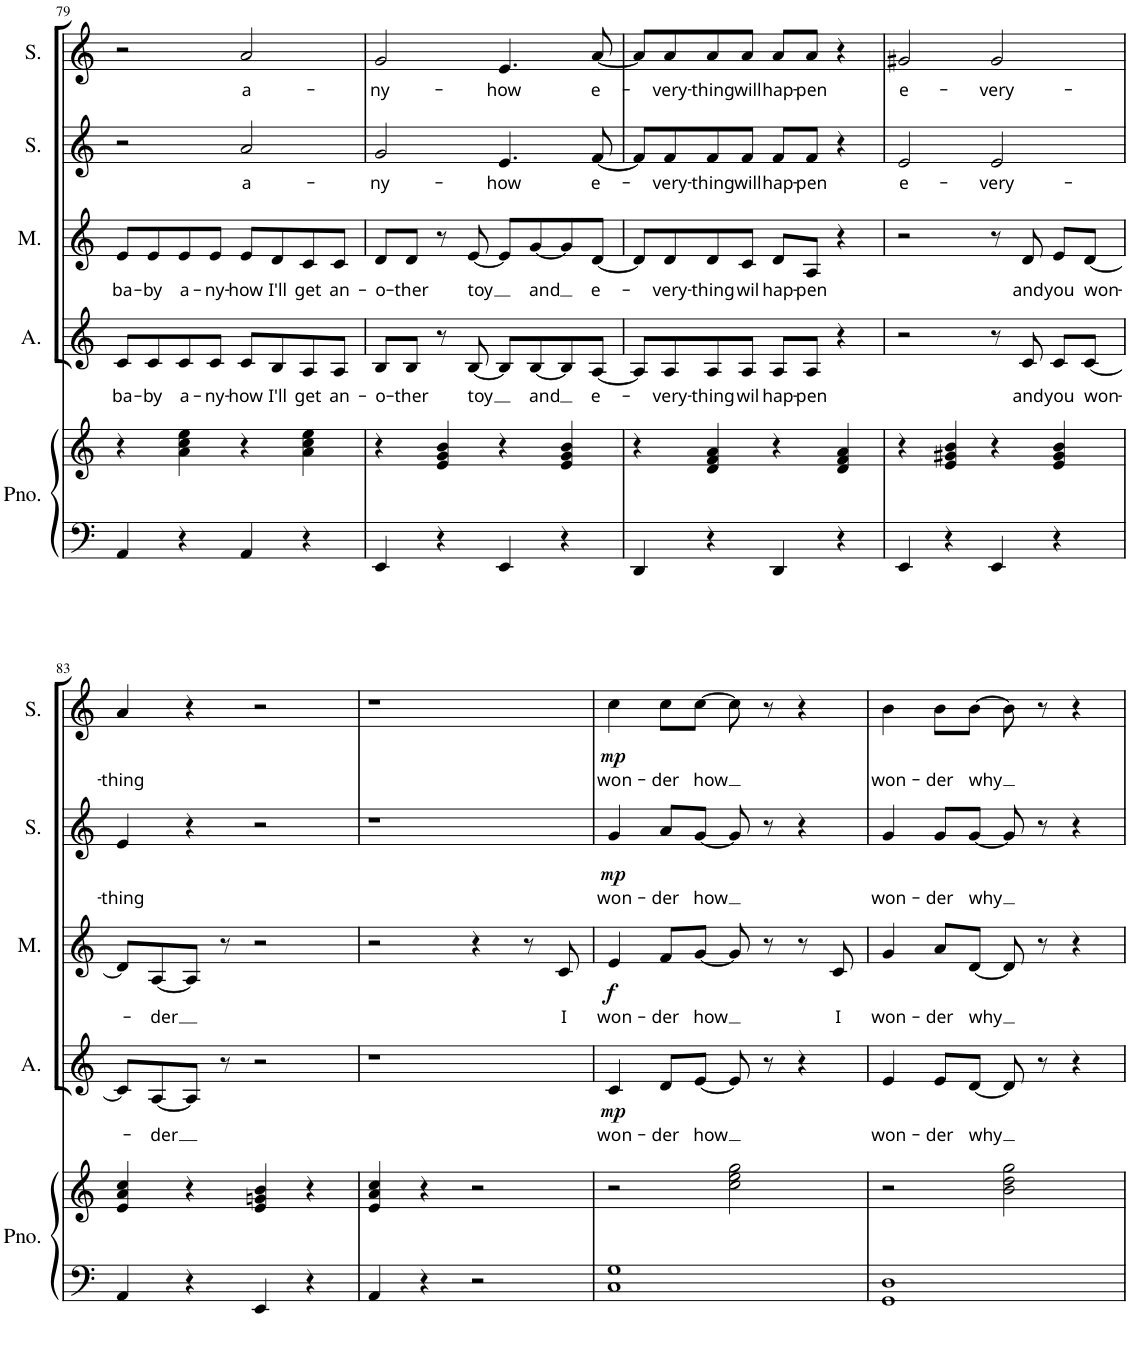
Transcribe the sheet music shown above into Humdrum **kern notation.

**kern	**kern	**kern	**text	**dynam	**kern	**text	**dynam	**kern	**text	**dynam	**kern	**text	**dynam
*part5	*part5	*part4	*part4	*part4	*part3	*part3	*part3	*part2	*part2	*part2	*part1	*part1	*part1
*staff6	*staff5	*staff4	*staff4	*staff4	*staff3	*staff3	*staff3	*staff2	*staff2	*staff2	*staff1	*staff1	*staff1
*I"Piano	*	*I"Alto	*	*	*I"Mezzo	*	*	*I"Soprano	*	*	*I"Soprano	*	*
*I'Pno.	*	*I'A.	*	*	*I'M.	*	*	*I'S.	*	*	*I'S.	*	*
!!LO:PB:g=z
*clefF4	*clefG2	*clefG2	*	*	*clefG2	*	*	*clefG2	*	*	*clefG2	*	*
*k[]	*k[]	*k[]	*	*	*k[]	*	*	*k[]	*	*	*k[]	*	*
*M4/4	*M4/4	*M4/4	*	*	*M4/4	*	*	*M4/4	*	*	*M4/4	*	*
=79	=79	=79	=79	=79	=79	=79	=79	=79	=79	=79	=79	=79	=79
!	!	!	!LO:LY:b	!	!	!LO:LY:b	!	!	!	!	!	!	!
4AA/	4r	8c/L	ba-	.	8e/L	ba-	.	2r	.	.	2r	.	.
!	!	!	!LO:LY:b	!	!	!LO:LY:b	!	!	!	!	!	!	!
.	.	8c/	-by	.	8e/	-by	.	.	.	.	.	.	.
!	!	!	!LO:LY:b	!	!	!LO:LY:b	!	!	!	!	!	!	!
4r	4a\ 4cc\ 4ee\	8c/	a-	.	8e/	a-	.	.	.	.	.	.	.
!	!	!	!LO:LY:b	!	!	!LO:LY:b	!	!	!	!	!	!	!
.	.	8c/J	-ny-	.	8e/J	-ny-	.	.	.	.	.	.	.
!	!	!	!LO:LY:b	!	!	!LO:LY:b	!	!	!LO:LY:b	!	!	!LO:LY:b	!
4AA/	4r	8c/L	-how	.	8e/L	-how	.	2a/	a-	.	2a/	a-	.
!	!	!	!LO:LY:b	!	!	!LO:LY:b	!	!	!	!	!	!	!
.	.	8B/	I'll	.	8d/	I'll	.	.	.	.	.	.	.
!	!	!	!LO:LY:b	!	!	!LO:LY:b	!	!	!	!	!	!	!
4r	4a\ 4cc\ 4ee\	8A/	get	.	8c/	get	.	.	.	.	.	.	.
!	!	!	!LO:LY:b	!	!	!LO:LY:b	!	!	!	!	!	!	!
.	.	8A/J	an-	.	8c/J	an-	.	.	.	.	.	.	.
=80	=80	=80	=80	=80	=80	=80	=80	=80	=80	=80	=80	=80	=80
!	!	!	!LO:LY:b	!	!	!LO:LY:b	!	!	!LO:LY:b	!	!	!LO:LY:b	!
4EE/	4r	8B/L	-o-	.	8d/L	-o-	.	2g/	-ny-	.	2g/	-ny-	.
!	!	!	!LO:LY:b	!	!	!LO:LY:b	!	!	!	!	!	!	!
.	.	8B/J	-ther	.	8d/J	-ther	.	.	.	.	.	.	.
4r	4e/ 4g/ 4b/	8r	.	.	8r	.	.	.	.	.	.	.	.
!	!	!	!LO:LY:b	!	!	!LO:LY:b	!	!	!	!	!	!	!
.	.	[8B/	toy	.	[8e/	toy	.	.	.	.	.	.	.
!	!	!	!	!	!	!	!	!	!LO:LY:b	!	!	!LO:LY:b	!
4EE/	4r	8B/L]	.	.	8e/L]	.	.	4.e/	-how	.	4.e/	-how	.
!	!	!	!LO:LY:b	!	!	!LO:LY:b	!	!	!	!	!	!	!
.	.	[8B/	and	.	[8g/	and	.	.	.	.	.	.	.
4r	4e/ 4g/ 4b/	8B/]	.	.	8g/]	.	.	.	.	.	.	.	.
!	!	!	!LO:LY:b	!	!	!LO:LY:b	!	!	!LO:LY:b	!	!	!LO:LY:b	!
.	.	[8A/J	e-	.	[8d/J	e-	.	[8f/	e-	.	[8a/	e-	.
=81	=81	=81	=81	=81	=81	=81	=81	=81	=81	=81	=81	=81	=81
4DD/	4r	8A/L]	.	.	8d/L]	.	.	8f/L]	.	.	8a/L]	.	.
!	!	!	!LO:LY:b	!	!	!LO:LY:b	!	!	!LO:LY:b	!	!	!LO:LY:b	!
.	.	8A/	-very-	.	8d/	-very-	.	8f/	-very-	.	8a/	-very-	.
!	!	!	!LO:LY:b	!	!	!LO:LY:b	!	!	!LO:LY:b	!	!	!LO:LY:b	!
4r	4d/ 4f/ 4a/	8A/	-thing	.	8d/	-thing	.	8f/	-thing	.	8a/	-thing	.
!	!	!	!LO:LY:b	!	!	!LO:LY:b	!	!	!LO:LY:b	!	!	!LO:LY:b	!
.	.	8A/J	wil	.	8c/J	wil	.	8f/J	will	.	8a/J	will	.
!	!	!	!LO:LY:b	!	!	!LO:LY:b	!	!	!LO:LY:b	!	!	!LO:LY:b	!
4DD/	4r	8A/L	hap-	.	8d/L	hap-	.	8f/L	hap-	.	8a/L	hap-	.
!	!	!	!LO:LY:b	!	!	!LO:LY:b	!	!	!LO:LY:b	!	!	!LO:LY:b	!
.	.	8A/J	-pen	.	8A/J	-pen	.	8f/J	-pen	.	8a/J	-pen	.
4r	4d/ 4f/ 4a/	4r	.	.	4r	.	.	4r	.	.	4r	.	.
=82	=82	=82	=82	=82	=82	=82	=82	=82	=82	=82	=82	=82	=82
!	!	!	!	!	!	!	!	!	!LO:LY:b	!	!	!LO:LY:b	!
4EE/	4r	2r	.	.	2r	.	.	2e/	e-	.	2g#X/	e-	.
4r	4e/ 4g#X/ 4b/	.	.	.	.	.	.	.	.	.	.	.	.
!	!	!	!	!	!	!	!	!	!LO:LY:b	!	!	!LO:LY:b	!
4EE/	4r	8r	.	.	8r	.	.	2e/	-very-	.	2g#/	-very-	.
!	!	!	!LO:LY:b	!	!	!LO:LY:b	!	!	!	!	!	!	!
.	.	8c/	and	.	8d/	and	.	.	.	.	.	.	.
!	!	!	!LO:LY:b	!	!	!LO:LY:b	!	!	!	!	!	!	!
4r	4e/ 4g#/ 4b/	8c/L	you	.	8e/L	you	.	.	.	.	.	.	.
!	!	!	!LO:LY:b	!	!	!LO:LY:b	!	!	!	!	!	!	!
.	.	[8c/J	won-	.	[8d/J	won-	.	.	.	.	.	.	.
!!LO:LB:g=z
=83	=83	=83	=83	=83	=83	=83	=83	=83	=83	=83	=83	=83	=83
!	!	!	!	!	!	!	!	!	!LO:LY:b	!	!	!LO:LY:b	!
4AA/	4e/ 4a/ 4cc/	8c/L]	.	.	8d/L]	.	.	4e/	-thing	.	4a/	-thing	.
!	!	!	!LO:LY:b	!	!	!LO:LY:b	!	!	!	!	!	!	!
.	.	[8A/	-der	.	[8A/	-der	.	.	.	.	.	.	.
4r	4r	8A/J]	.	.	8A/J]	.	.	4r	.	.	4r	.	.
.	.	8r	.	.	8r	.	.	.	.	.	.	.	.
4EE/	4e/ 4gn/ 4b/	2r	.	.	2r	.	.	2r	.	.	2r	.	.
4r	4r	.	.	.	.	.	.	.	.	.	.	.	.
=84	=84	=84	=84	=84	=84	=84	=84	=84	=84	=84	=84	=84	=84
4AA/	4e/ 4a/ 4cc/	1r	.	.	2r	.	.	1r	.	.	1r	.	.
4r	4r	.	.	.	.	.	.	.	.	.	.	.	.
2r	2r	.	.	.	4r	.	.	.	.	.	.	.	.
.	.	.	.	.	8r	.	.	.	.	.	.	.	.
!	!	!	!	!	!	!LO:LY:b	!	!	!	!	!	!	!
.	.	.	.	.	8c/	I	.	.	.	.	.	.	.
=85	=85	=85	=85	=85	=85	=85	=85	=85	=85	=85	=85	=85	=85
!	!	!	!LO:LY:b	!LO:DY:b	!	!LO:LY:b	!LO:DY:b	!	!LO:LY:b	!LO:DY:b	!	!LO:LY:b	!LO:DY:b
1C 1G	2r	4c/	won-	mp	4e/	won-	f	4g/	won-	mp	4cc\	won-	mp
!	!	!	!LO:LY:b	!	!	!LO:LY:b	!	!	!LO:LY:b	!	!	!LO:LY:b	!
.	.	8d/L	-der	.	8f/L	-der	.	8a/L	-der	.	8cc\L	-der	.
!	!	!	!LO:LY:b	!	!	!LO:LY:b	!	!	!LO:LY:b	!	!	!LO:LY:b	!
.	.	[8e/J	how	.	[8g/J	how	.	[8g/J	how	.	[8cc\J	how	.
.	2cc\ 2ee\ 2gg\	8e/]	.	.	8g/]	.	.	8g/]	.	.	8cc\]	.	.
.	.	8r	.	.	8r	.	.	8r	.	.	8r	.	.
.	.	4r	.	.	8r	.	.	4r	.	.	4r	.	.
!	!	!	!	!	!	!LO:LY:b	!	!	!	!	!	!	!
.	.	.	.	.	8c/	I	.	.	.	.	.	.	.
=86	=86	=86	=86	=86	=86	=86	=86	=86	=86	=86	=86	=86	=86
!	!	!	!LO:LY:b	!	!	!LO:LY:b	!	!	!LO:LY:b	!	!	!LO:LY:b	!
1GG 1D	2r	4e/	won-	.	4g/	won-	.	4g/	won-	.	4b\	won-	.
!	!	!	!LO:LY:b	!	!	!LO:LY:b	!	!	!LO:LY:b	!	!	!LO:LY:b	!
.	.	8e/L	-der	.	8a/L	-der	.	8g/L	-der	.	8b\L	-der	.
!	!	!	!LO:LY:b	!	!	!LO:LY:b	!	!	!LO:LY:b	!	!	!LO:LY:b	!
.	.	[8d/J	why	.	[8d/J	why	.	[8g/J	why	.	[8b\J	why	.
.	2b\ 2dd\ 2gg\	8d/]	.	.	8d/]	.	.	8g/]	.	.	8b\]	.	.
.	.	8r	.	.	8r	.	.	8r	.	.	8r	.	.
.	.	4r	.	.	4r	.	.	4r	.	.	4r	.	.
=	=	=	=	=	=	=	=	=	=	=	=	=	=
*-	*-	*-	*-	*-	*-	*-	*-	*-	*-	*-	*-	*-	*-
